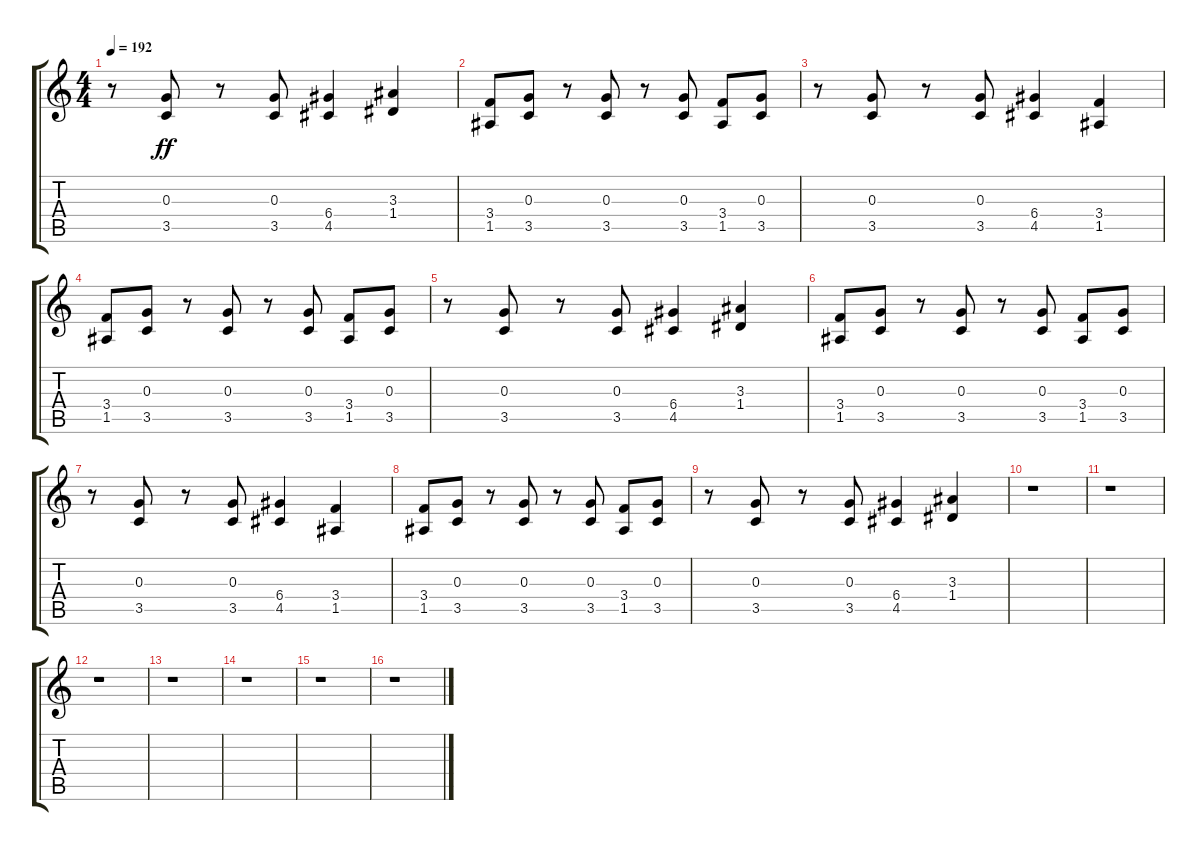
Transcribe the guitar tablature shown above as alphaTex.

\track "" {instrument distortionguitar}
\staff {score tabs}
\tuning (E4 B3 G3 D3 A2 E2) {hide}
\ts (4 4)
\tempo 192
\clef g2
\ks c
r.8{dy ff} (0.3 3.5).8 r.8 (0.3 3.5).8 (6.4 4.5).4 (3.3 1.4).4 |
(3.4 1.5).8 (0.3 3.5).8 r.8 (0.3 3.5).8 r.8 (0.3 3.5).8 (3.4 1.5).8 (0.3 3.5).8 |
r.8 (0.3 3.5).8 r.8 (0.3 3.5).8 (6.4 4.5).4 (3.4 1.5).4 |
(3.4 1.5).8 (0.3 3.5).8 r.8 (0.3 3.5).8 r.8 (0.3 3.5).8 (3.4 1.5).8 (0.3 3.5).8 |
r.8 (0.3 3.5).8 r.8 (0.3 3.5).8 (6.4 4.5).4 (3.3 1.4).4 |
(3.4 1.5).8 (0.3 3.5).8 r.8 (0.3 3.5).8 r.8 (0.3 3.5).8 (3.4 1.5).8 (0.3 3.5).8 |
r.8 (0.3 3.5).8 r.8 (0.3 3.5).8 (6.4 4.5).4 (3.4 1.5).4 |
(3.4 1.5).8 (0.3 3.5).8 r.8 (0.3 3.5).8 r.8 (0.3 3.5).8 (3.4 1.5).8 (0.3 3.5).8 |
r.8 (0.3 3.5).8 r.8 (0.3 3.5).8 (6.4 4.5).4 (3.3 1.4).4 |
r.1 |
r.1 |
r.1 |
r.1 |
r.1 |
r.1 |
r.1
